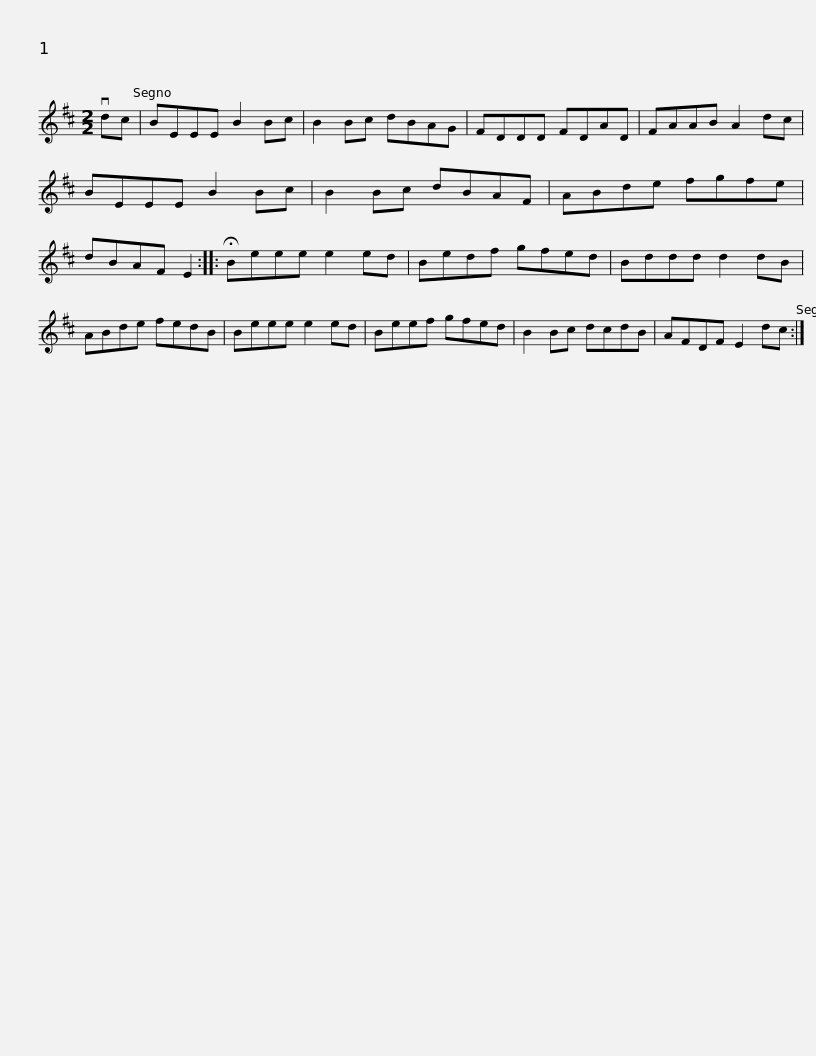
X:1
L:1/8
M:2/2
I:linebreak $
K:D
V:1 treble
V:1
 vdc | BEEE B2 Bc | B2 Bc dBAG | FDDD FDAD | FAAB A2 dc | %5
 BEEE B2 Bc |$ B2 Bc dBAF | ABde fgfe | dBAF E2 :: !fermata!Beee e2 ed | %10
 Bedf gfed | Bddd d2 dB |$ ABde fedB | Beee e2 ed | Beef gfed | %15
 B2 Bc dcdB | AFDF E2 dc :| %17
